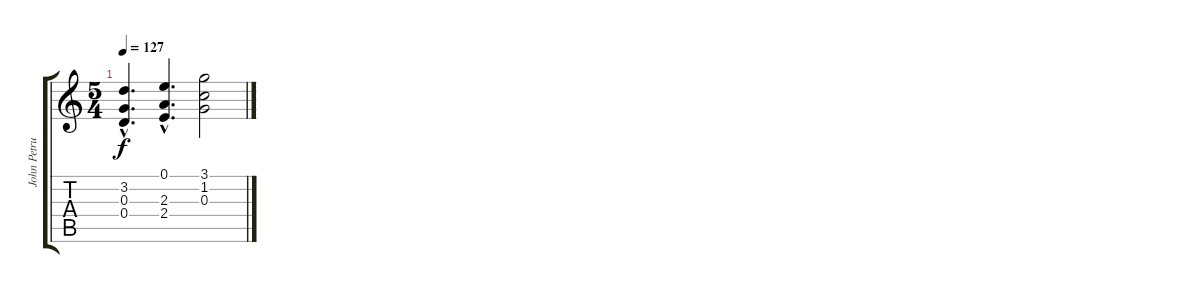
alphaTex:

\track ("John Petrucci 2" "John Petru") {instrument distortionguitar}
\staff {score tabs}
\tuning (E4 B3 G3 D3 A2 E2) {hide}
\ts (5 4)
\tempo 127
\clef g2
\ks c
(3.2{hac} 0.3{hac} 0.4{hac}).4{d dy f volume 1} (0.1{hac} 2.3{hac} 2.4{hac}).4{d volume 1} (3.1 1.2 0.3).2{volume 0}
